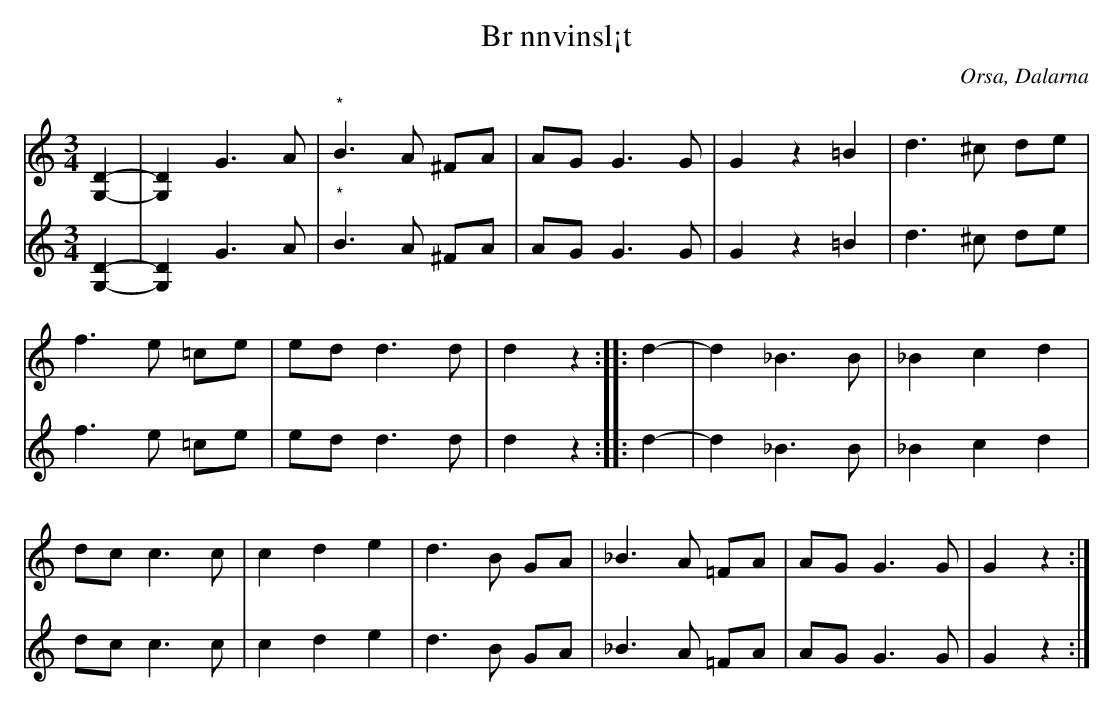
X:1
T: Br nnvinsl¡t
O: Orsa, Dalarna
M: 3/4
L: 1/8
K: Gmix
V:1
[D2-G,2-] | [D2G,2] G3 A | "*"B3 A ^FA | AG G3 G | G2 z2 =B2 | d3 ^c de |
f3 e =ce | ed d3 d | d2 z2 :: d2- | d2 _B3 B | _B2 c2 d2 |
dc c3 c | c2 d2 e2 | d3 B GA | _B3 A =FA | AG G3 G | G2 z2 :|]
V:2 clef=bariton
[D2-G,2-] | [D2G,2] G3 A | "*"B3 A ^FA | AG G3 G | G2 z2 =B2 | d3 ^c de |
f3 e =ce | ed d3 d | d2 z2 :: d2- | d2 _B3 B | _B2 c2 d2 |
dc c3 c | c2 d2 e2 | d3 B GA | _B3 A =FA | AG G3 G | G2 z2 :|]
